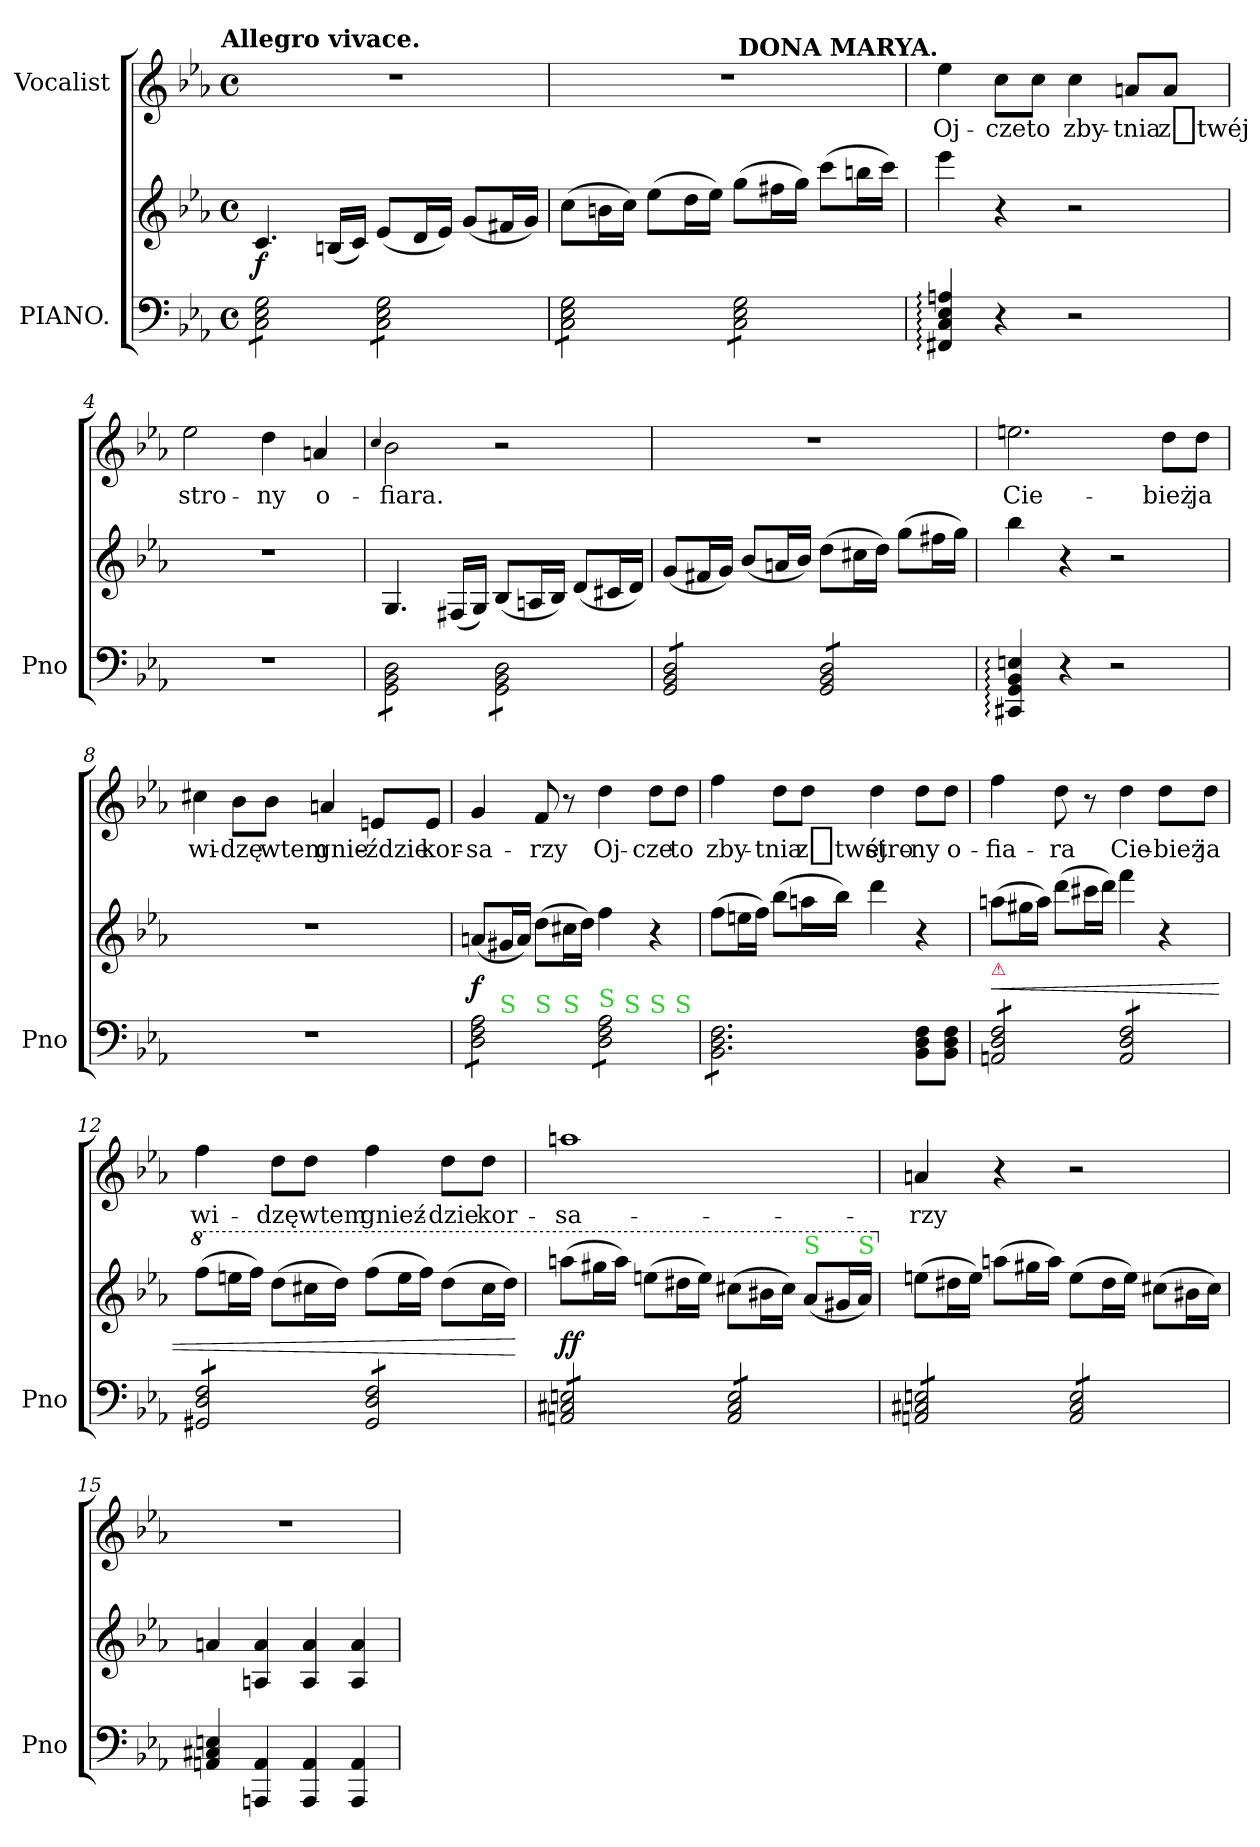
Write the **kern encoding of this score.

**kern	**kern	**dynam	**kern	**text
*part2	*part2	*part2	*part1	*part1
*staff3	*staff2	*staff2/3	*staff1	*staff1
*I"PIANO.	*	*	*I"Vocalist	*
*I'Pno	*	*	*	*
*clefF4	*clefG2	*	*clefG2	*
*k[b-e-a-]	*k[b-e-a-]	*	*k[b-e-a-]	*
*c:	*c:	*	*c:	*
!!LO:TX:omd:t=Allegro vivace.
*M4/4	*M4/4	*	*M4/4	*
*met(c)	*met(c)	*	*met(c)	*
*MM132	*MM132	*	*MM132	*
=1	=1	=1	=1	=1
*tremolo	*	*	*	*
8C\ 8E-\ 8G\L	4.c/	f	1r	.
8C\ 8E-\ 8G\	.	.	.	.
8C\ 8E-\ 8G\	.	.	.	.
8C\ 8E-\ 8G\J	(16Bn/LL	.	.	.
.	16c/JJ)	.	.	.
8C\ 8E-\ 8G\L	(8e-/L	.	.	.
8C\ 8E-\ 8G\	16d/L	.	.	.
.	16e-/JJ)	.	.	.
8C\ 8E-\ 8G\	(8g/L	.	.	.
8C\ 8E-\ 8G\J	16f#X/L	.	.	.
.	16g/JJ)	.	.	.
=2	=2	=2	=2	=2
8C\ 8E-\ 8G\L	(8cc\L	.	1r	.
8C\ 8E-\ 8G\	16bn\L	.	.	.
.	16cc\JJ)	.	.	.
8C\ 8E-\ 8G\	(8ee-\L	.	.	.
8C\ 8E-\ 8G\J	16dd\L	.	.	.
.	16ee-\JJ)	.	.	.
8C\ 8E-\ 8G\L	(8gg\L	.	.	.
8C\ 8E-\ 8G\	16ff#X\L	.	.	.
.	16gg\JJ)	.	.	.
8C\ 8E-\ 8G\	(8ccc\L	.	.	.
8C\ 8E-\ 8G\J	16bbn\L	.	.	.
*Xtremolo	*	*	*	*
.	16ccc\JJ)	.	.	.
=3	=3	=3	=3	=3
!	!	!	!LO:TX:a:B:rj:t=DONA MARYA.	!
4FF#X:/ 4C:/ 4E-:/ 4An:/	4eee-\	.	4ee-\	Oj-
4r	4r	.	8cc\L	-cze
.	.	.	8cc\J	to
2r	2r	.	4cc\	zby-
.	.	.	8an/L	-tnia
.	.	.	8a/J	z_twéj
=4	=4	=4	=4	=4
1r	1r	.	2ee-\	stro-
.	.	.	4dd\	-ny
.	.	.	4an/	o-
=5	=5	=5	=5	=5
.	.	.	4qqcc/	.
*tremolo	*	*	*	*
8GG\ 8BB-\ 8D\L	4.G/	.	2b-\	-fiara.
8GG\ 8BB-\ 8D\	.	.	.	.
8GG\ 8BB-\ 8D\	.	.	.	.
8GG\ 8BB-\ 8D\J	(<16F#X/LL	.	.	.
.	16G/JJ)	.	.	.
8GG\ 8BB-\ 8D\L	(<8B-/L	.	2r	.
8GG\ 8BB-\ 8D\	16An/L	.	.	.
.	16B-/JJ)	.	.	.
8GG\ 8BB-\ 8D\	(8d/L	.	.	.
8GG\ 8BB-\ 8D\J	16c#X/L	.	.	.
.	16d/JJ)	.	.	.
=6	=6	=6	=6	=6
8GG/ 8BB-/ 8D/L	(8g/L	.	1r	.
8GG/ 8BB-/ 8D/	16f#X/L	.	.	.
.	16g/JJ)	.	.	.
8GG/ 8BB-/ 8D/	(8b-/L	.	.	.
8GG/ 8BB-/ 8D/J	16an/L	.	.	.
.	16b-/JJ)	.	.	.
8GG/ 8BB-/ 8D/L	(8dd\L	.	.	.
8GG/ 8BB-/ 8D/	16cc#X\L	.	.	.
.	16dd\JJ)	.	.	.
8GG/ 8BB-/ 8D/	(8gg\L	.	.	.
8GG/ 8BB-/ 8D/J	16ff#X\L	.	.	.
*Xtremolo	*	*	*	*
.	16gg\JJ)	.	.	.
=7	=7	=7	=7	=7
4CC#X:/ 4GG:/ 4BB-:/ 4En:/	4bb-\	.	2.een\	Cie-
4r	4r	.	.	.
2r	2r	.	.	.
.	.	.	8dd\L	-bież
.	.	.	8dd\J	ja
=8	=8	=8	=8	=8
1r	1r	.	4cc#X\	wi-
.	.	.	8b-\L	-dzę
.	.	.	8b-\J	wtem
.	.	.	4an/	gnie-
.	.	.	8en/L	-ździe
.	.	.	8e/J	kor-
=9	=9	=9	=9	=9
!LO:TX:a:color=limegreen:t=S	!	!	!	!
*^	*	*	*	*
*	*^	*	*	*	*
*	*	*^	*	*	*	*
*	*	*	*^	*	*	*	*
*	*	*	*	*^	*	*	*	*
*tremolo	*	*	*	*	*	*	*	*	*
8D\ 8F\ 8A-\L	8ryy	4ryy	4.ryy	2ryy	2.ryy	(8an/L	f	4g/	-sa-
!	!LO:TX:a:color=limegreen:t=S	!	!	!	!	!	!	!	!
8D\ 8F\ 8A-\	2..ryy	.	.	.	.	16g#X/L	.	.	.
.	.	.	.	.	.	16a/JJ)	.	.	.
!	!	!LO:TX:a:color=limegreen:t=S	!	!	!	!	!	!	!
8D\ 8F\ 8A-\	.	2.ryy	.	.	.	(8dd\L	.	8f/	-rzy
!	!	!	!LO:TX:a:color=limegreen:t=S	!	!	!	!	!	!
8D\ 8F\ 8A-\J	.	.	2ryy	.	.	16cc#X\L	.	8r	.
.	.	.	.	.	.	16dd\JJ)	.	.	.
!LO:TX:a:color=limegreen:t=S	!	!	!	!	!	!	!	!	!
8D\ 8F\ 8A-\L	.	.	.	8ryy	.	4ff\	.	4dd\	Oj-
!	!	!	!	!LO:TX:a:color=limegreen:t=S	!	!	!	!	!
8D\ 8F\ 8A-\	.	.	.	4.ryy	.	.	.	.	.
!	!	!	!	!	!LO:TX:a:color=limegreen:t=S	!	!	!	!
8D\ 8F\ 8A-\	.	.	.	.	4ryy	4r	.	8dd\L	-cze
!	!	!	!LO:TX:a:color=limegreen:t=S	!	!	!	!	!	!
8D\ 8F\ 8A-\J	.	.	8ryy	.	.	.	.	8dd\J	to
*v	*v	*v	*v	*v	*v	*	*	*	*
=10	=10	=10	=10	=10
8BB-\ 8D\ 8F\L	(8ff\L	.	4ff\	zby-
8BB-\ 8D\ 8F\	16een\L	.	.	.
.	16ff\JJ)	.	.	.
8BB-\ 8D\ 8F\	(8bb-\L	.	8dd\L	-tnia
8BB-\ 8D\ 8F\	16aan\L	.	8dd\J	z_twéj
.	16bb-\JJ)	.	.	.
8BB-\ 8D\ 8F\	4ddd\	.	4dd\	stro-
8BB-\ 8D\ 8F\J	.	.	.	.
*Xtremolo	*	*	*	*
8BB-\ 8D\ 8F\L	4r	.	8dd\L	-ny
8BB-\ 8D\ 8F\J	.	.	8dd\J	o-
=11	=11	=11	=11	=11
!	!LO:TX:b:Bi:color=crimson:t=⚠	!	!	!
*tremolo	*	*	*	*
8AAn/ 8D/ 8F/L	(8aan\L	<	4ff\	-fia-
8AAn/ 8D/ 8F/	16gg#X\L	.	.	.
.	16aa\JJ)	.	.	.
8AAn/ 8D/ 8F/	(8ddd\L	.	8dd\	-ra
8AAn/ 8D/ 8F/J	16ccc#X\L	.	8r	.
.	16ddd\JJ)	.	.	.
8AA/ 8D/ 8F/L	4fff\	.	4dd\	Cie-
8AA/ 8D/ 8F/	.	.	.	.
8AA/ 8D/ 8F/	4r	.	8dd\L	-bież
8AA/ 8D/ 8F/J	.	.	8dd\J	ja
=12	=12	=12	=12	=12
*	*8va	*	*	*
8GG#X/ 8D/ 8F/L	(8fff\L	.	4ff\	wi-
8GG#X/ 8D/ 8F/	16eeen\L	.	.	.
.	16fff\JJ)	.	.	.
8GG#X/ 8D/ 8F/	(8ddd\L	.	8dd\L	-dzę
8GG#X/ 8D/ 8F/J	16ccc#X\L	.	8dd\J	wtem
.	16ddd\JJ)	.	.	.
8GG#/ 8D/ 8F/L	(8fff\L	.	4ff\	gnieź-
8GG#/ 8D/ 8F/	16eee\L	.	.	.
.	16fff\JJ)	.	.	.
8GG#/ 8D/ 8F/	(8ddd\L	.	8dd\L	-dzie
8GG#/ 8D/ 8F/J	16ccc#\L	.	8dd\J	kor-
.	16ddd\JJ)	.	.	.
.	.	[	.	.
=13	=13	=13	=13	=13
8AAn/ 8C#X/ 8En/L	(8aaan\L	ff	1aan	-sa-
8AAn/ 8C#X/ 8En/	16ggg#X\L	.	.	.
.	16aaa\JJ)	.	.	.
8AAn/ 8C#X/ 8En/	(8eeen\L	.	.	.
8AAn/ 8C#X/ 8En/J	16ddd#X\L	.	.	.
.	16eee\JJ)	.	.	.
8AA/ 8C#/ 8E/L	(8ccc#X\L	.	.	.
8AA/ 8C#/ 8E/	16bb#X\L	.	.	.
.	16ccc#\JJ)	.	.	.
!	!LO:TX:a:color=limegreen:t=S	!	!	!
8AA/ 8C#/ 8E/	(8aa-/L	.	.	.
8AA/ 8C#/ 8E/J	16gg#X/L	.	.	.
!	!LO:TX:a:color=limegreen:t=S	!	!	!
.	16aa-/JJ)	.	.	.
=14	=14	=14	=14	=14
*	*X8va	*	*	*
8AAn/ 8C#X/ 8En/L	(8een\L	.	4an/	-rzy
8AAn/ 8C#X/ 8En/	16dd#X\L	.	.	.
.	16ee\JJ)	.	.	.
8AAn/ 8C#X/ 8En/	(8aan\L	.	4r	.
8AAn/ 8C#X/ 8En/J	16gg#X\L	.	.	.
.	16aa\JJ)	.	.	.
8AA/ 8C#/ 8E/L	(8ee\L	.	2r	.
8AA/ 8C#/ 8E/	16dd#\L	.	.	.
.	16ee\JJ)	.	.	.
8AA/ 8C#/ 8E/	(8cc#X\L	.	.	.
8AA/ 8C#/ 8E/J	16b#X\L	.	.	.
*Xtremolo	*	*	*	*
.	16cc#\JJ)	.	.	.
=15	=15	=15	=15	=15
4AAn/ 4C#X/ 4En/	4an/	.	1r	.
4AAAn/ 4AA/	4An/ 4a/	.	.	.
4AAA/ 4AA/	4A/ 4a/	.	.	.
4AAA/ 4AA/	4A/ 4a/	.	.	.
=	=	=	=	=
*-	*-	*-	*-	*-
